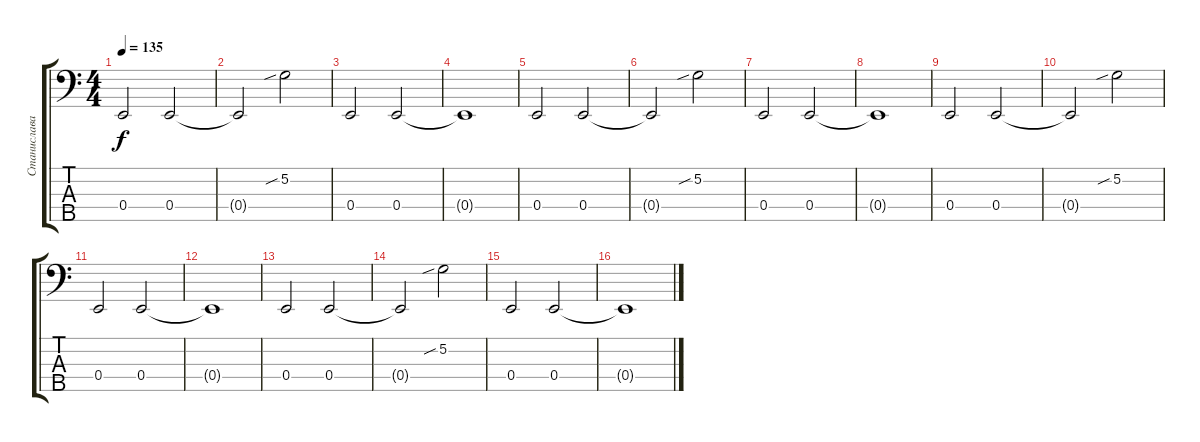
\track ("Станислава Матвеева (бас-гитара)" "Станислава") {instrument electricbasspick}
\staff {score tabs}
\tuning (G2 D2 A1 E1 B0) {hide}
\ts (4 4)
\tempo 135
\clef f4
\ks c
0.4.2{dy f} 0.4.2 |
0.4{t}.2 5.2{sib}.2 |
0.4.2 0.4.2 |
0.4{t}.1 |
0.4.2 0.4.2 |
0.4{t}.2 5.2{sib}.2 |
0.4.2 0.4.2 |
0.4{t}.1 |
0.4.2 0.4.2 |
0.4{t}.2 5.2{sib}.2 |
0.4.2 0.4.2 |
0.4{t}.1 |
0.4.2 0.4.2 |
0.4{t}.2 5.2{sib}.2 |
0.4.2 0.4.2 |
0.4{t}.1
